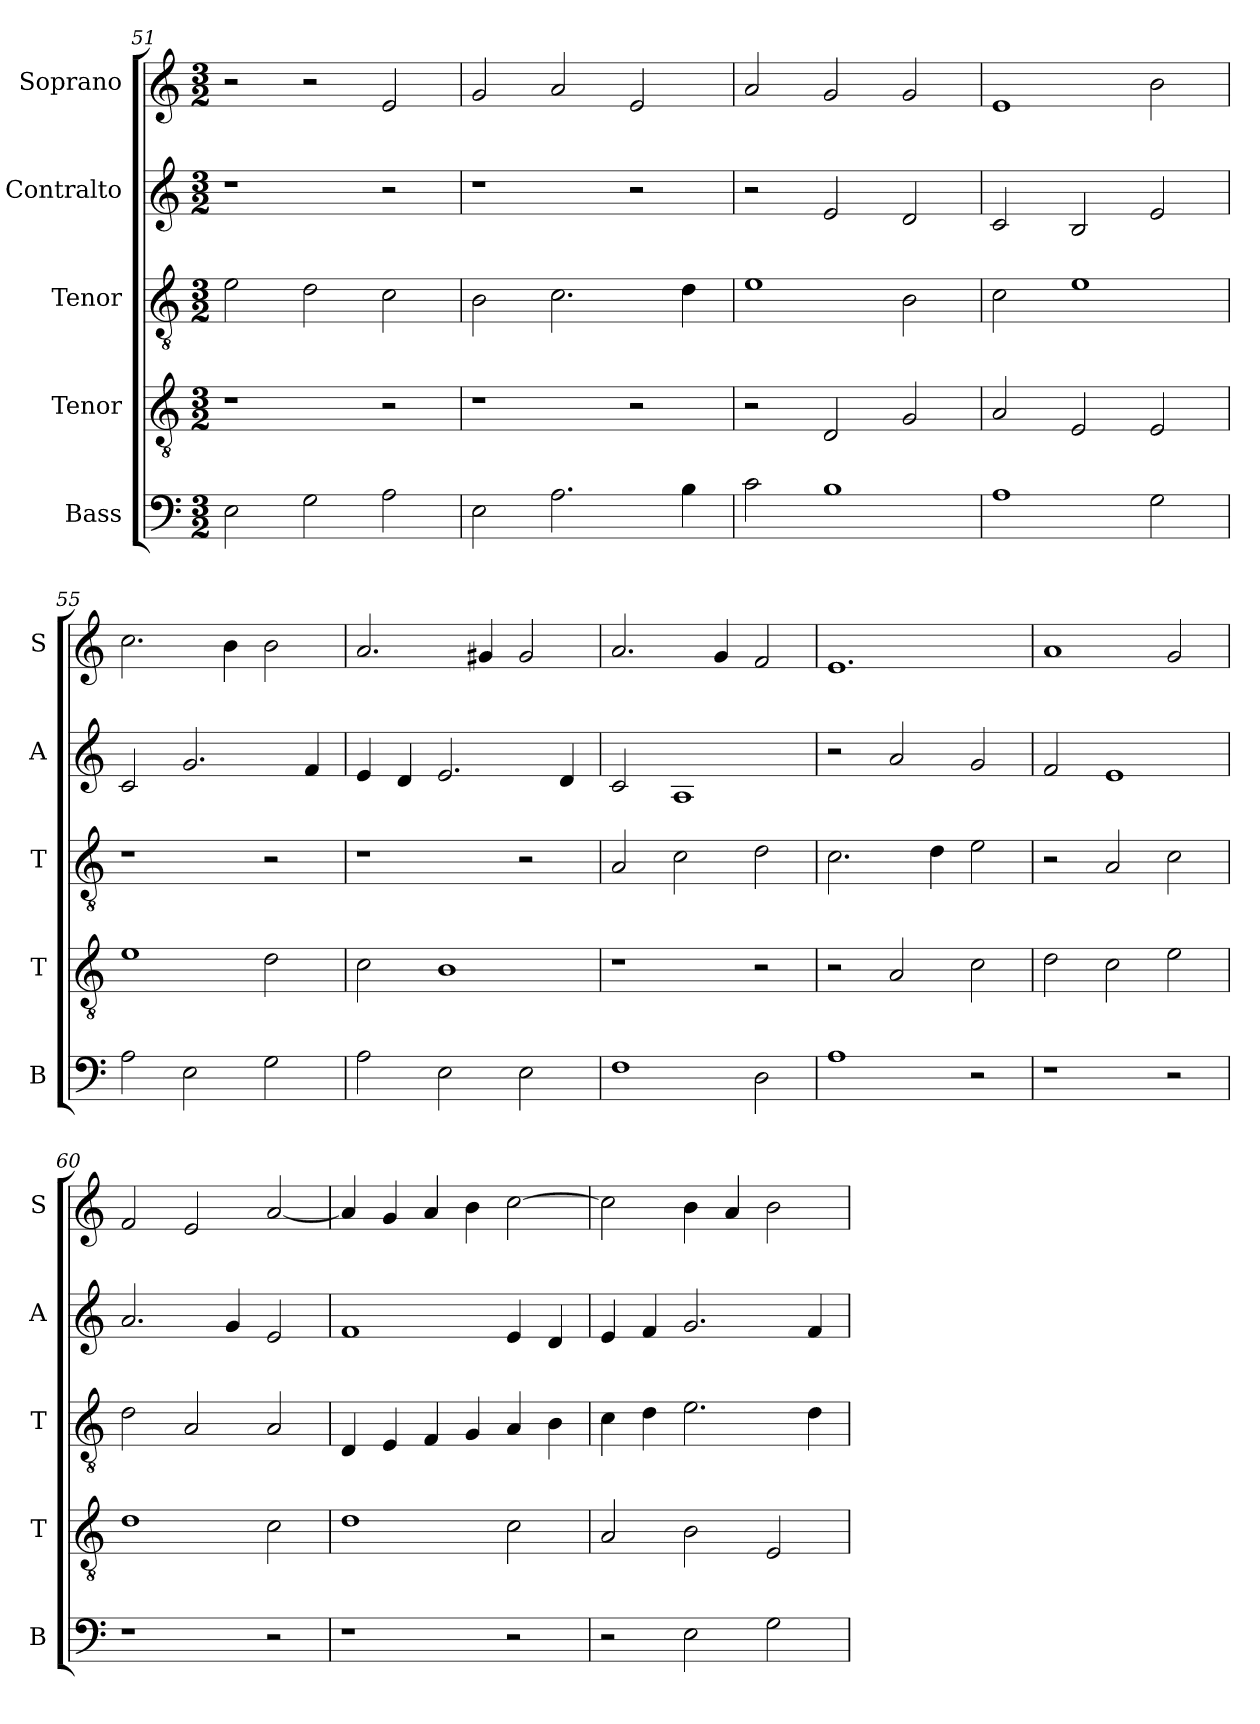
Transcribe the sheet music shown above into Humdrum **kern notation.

**kern	**kern	**kern	**kern	**kern
*part5	*part4	*part3	*part2	*part1
*staff5	*staff4	*staff3	*staff2	*staff1
*I"Bass	*I"Tenor	*I"Tenor	*I"Contralto	*I"Soprano
*I'B	*I'T	*I'T	*I'A	*I'S
*clefF4	*clefGv2	*clefGv2	*clefG2	*clefG2
*k[]	*k[]	*k[]	*k[]	*k[]
*E:phr	*E:phr	*E:phr	*E:phr	*E:phr
*M3/2	*M3/2	*M3/2	*M3/2	*M3/2
=51	=51	=51	=51	=51
2E	1r	2e	1r	2r
2G	.	2d	.	2r
2A	2r	2c	2r	2e
=52	=52	=52	=52	=52
2E	1r	2B	1r	2g
2.A	.	2.c	.	2a
.	2r	.	2r	2e
4B	.	4d	.	.
=53	=53	=53	=53	=53
2c	2r	1e	2r	2a
1B	2D	.	2e	2g
.	2G	2B	2d	2g
=54	=54	=54	=54	=54
1A	2A	2c	2c	1e
.	2E	1e	2B	.
2G	2E	.	2e	2b
=55	=55	=55	=55	=55
2A	1e	1r	2c	2.cc
2E	.	.	2.g	.
.	.	.	.	4b
2G	2d	2r	.	2b
.	.	.	4f	.
=56	=56	=56	=56	=56
2A	2c	1r	4e	2.a
.	.	.	4d	.
2E	1B	.	2.e	.
.	.	.	.	4g#X
2E	.	2r	.	2g#
.	.	.	4d	.
=57	=57	=57	=57	=57
1F	1r	2A	2c	2.a
.	.	2c	1A	.
.	.	.	.	4g
2D	2r	2d	.	2f
=58	=58	=58	=58	=58
1A	2r	2.c	2r	1.e
.	2A	.	2a	.
.	.	4d	.	.
2r	2c	2e	2g	.
=59	=59	=59	=59	=59
1r	2d	2r	2f	1a
.	2c	2A	1e	.
2r	2e	2c	.	2g
=60	=60	=60	=60	=60
1r	1d	2d	2.a	2f
.	.	2A	.	2e
.	.	.	4g	.
2r	2c	2A	2e	[2a
=61	=61	=61	=61	=61
1r	1d	4D	1f	4a]
.	.	4E	.	4g
.	.	4F	.	4a
.	.	4G	.	4b
2r	2c	4A	4e	[2cc
.	.	4B	4d	.
=62	=62	=62	=62	=62
2r	2A	4c	4e	2cc]
.	.	4d	4f	.
2E	2B	2.e	2.g	4b
.	.	.	.	4a
2G	2E	.	.	2b
.	.	4d	4f	.
=	=	=	=	=
*-	*-	*-	*-	*-
